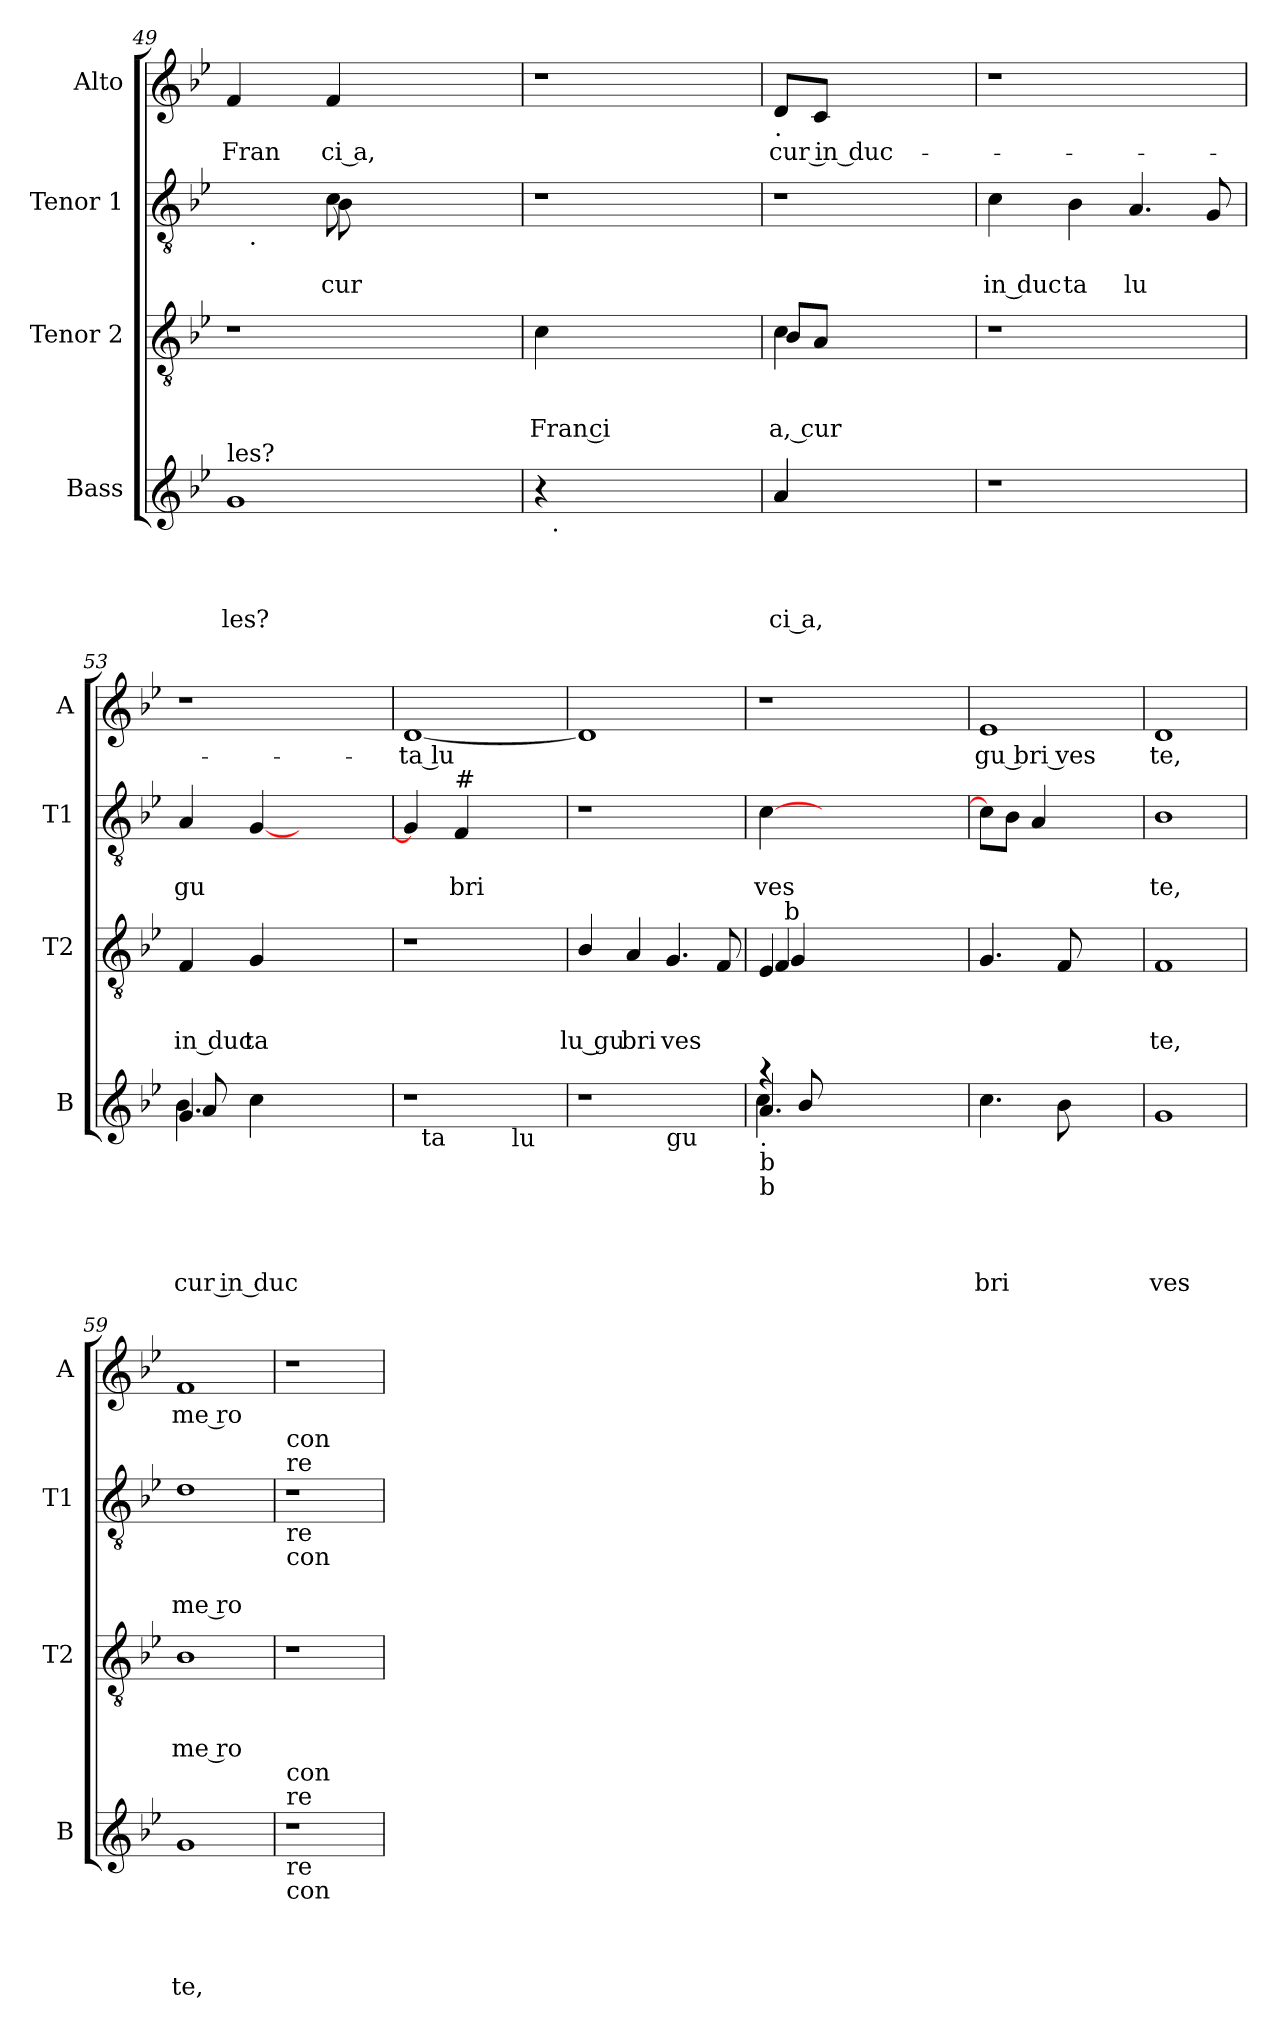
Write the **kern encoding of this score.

**kern	**text	**text	**text	**text	**kern	**text	**text	**text	**kern	**text	**text	**kern	**text
*part4	*part4	*part4	*part4	*part4	*part3	*part3	*part3	*part3	*part2	*part2	*part2	*part1	*part1
*staff4	*staff4	*staff4	*staff4	*staff4	*staff3	*staff3	*staff3	*staff3	*staff2	*staff2	*staff2	*staff1	*staff1
*I"Bass	*	*	*	*	*I"Tenor 2	*	*	*	*I"Tenor 1	*	*	*I"Alto	*
*I'B	*	*	*	*	*I'T2	*	*	*	*I'T1	*	*	*I'A	*
*clefG2	*	*	*	*	*clefGv2	*	*	*	*clefGv2	*	*	*clefG2	*
*ITrd1c2	*	*	*	*	*	*	*	*	*	*	*	*	*
*k[b-e-a-d-]	*	*	*	*	*k[b-e-]	*	*	*	*k[b-e-]	*	*	*k[b-e-]	*
*A-:	*	*	*	*	*B-:	*	*	*	*B-:	*	*	*B-:	*
=49	=49	=49	=49	=49	=49	=49	=49	=49	=49	=49	=49	=49	=49
!LO:TX:a:t=les?	!	!	!	!	!	!	!	!	!	!	!	!	!
!	!	!	!	!LO:LY:b	!	!	!	!	!	!	!	!	!LO:LY:b:rj
*	*	*	*	*	*	*	*	*	*^	*	*	*	*
1f	.	.	.	les?	1r	.	.	.	32.ryy	4ryy	.	.	4f/	Fran
!	!	!	!	!	!	!	!	!	!LO:TX:b:t=.	!	!	!	!	!
.	.	.	.	.	.	.	.	.	8ryy	.	.	.	.	.
.	.	.	.	.	.	.	.	.	16ryy	.	.	.	.	.
.	.	.	.	.	.	.	.	.	64ryy	.	.	.	.	.
!	!	!	!	!	!	!	!	!	!	!	!	!LO:LY:b:rj	!	!LO:LY:b
.	.	.	.	.	.	.	.	.	8c\	8B-\	.	cur	4f/	ci a,
.	.	.	.	.	.	.	.	.	2ryy	2ryy	.	.	.	.
.	.	.	.	.	.	.	.	.	.	.	.	.	2ryy	.
.	.	.	.	.	.	.	.	.	8ryy	8ryy	.	.	.	.
!!LO:LB:g=z
=50	=50	=50	=50	=50	=50	=50	=50	=50	=50	=50	=50	=50	=50	=50
!	!	!	!	!	!	!	!	!LO:LY:b:rj	!	!	!	!	!	!
*^	*	*	*	*	*	*	*	*	*v	*v	*	*	*	*
4r	32ryy	.	.	.	.	4c\	.	.	Fran ci	1r	.	.	1r	.
!	!LO:TX:b:t=.	!	!	!	!	!	!	!	!	!	!	!	!	!
.	2ryy	.	.	.	.	.	.	.	.	.	.	.	.	.
2.ryy	.	.	.	.	.	2.ryy	.	.	.	.	.	.	.	.
.	4...ryy	.	.	.	.	.	.	.	.	.	.	.	.	.
=51	=51	=51	=51	=51	=51	=51	=51	=51	=51	=51	=51	=51	=51	=51
!	!	!	!	!	!	!	!	!	!	!	!	!	!LO:TX:b:t=.	!
!	!	!	!	!	!LO:LY:b:rj	!	!	!	!	!	!	!	!	!
!	!	!	!	!	!LO:LY:b	!	!	!	!LO:LY:b:rj	!	!	!	!	!LO:LY:b:rj
*	*	*	*	*	*	*^	*	*	*	*	*	*	*	*
4g/	4g/	.	.	.	ci a,	4c\	8B-/L	.	.	a, cur	1r	.	.	8d/L	cur in duc-
.	.	.	.	.	.	.	8A/J	.	.	.	.	.	.	8c/J	.
2.ryy	2.ryy	.	.	.	.	2.ryy	2.ryy	.	.	.	.	.	.	2.ryy	.
=52	=52	=52	=52	=52	=52	=52	=52	=52	=52	=52	=52	=52	=52	=52	=52
!	!	!	!	!	!	!	!	!	!	!	!	!	!LO:LY:b:rj	!	!
*v	*v	*	*	*	*	*	*	*	*	*	*	*	*	*	*
*	*	*	*	*	*v	*v	*	*	*	*	*	*	*	*
1r	.	.	.	.	1r	.	.	.	4c\	.	in duc	1r	.
!	!	!	!	!	!	!	!	!	!	!	!LO:LY:b	!	!
.	.	.	.	.	.	.	.	.	4B-\	.	ta	.	.
!	!	!	!	!	!	!	!	!	!	!	!LO:LY:b	!	!
.	.	.	.	.	.	.	.	.	4.A/	.	lu	.	.
.	.	.	.	.	.	.	.	.	8G/	.	.	.	.
=53	=53	=53	=53	=53	=53	=53	=53	=53	=53	=53	=53	=53	=53
!	!	!	!	!LO:LY:b:rj	!	!	!	!LO:LY:b	!	!	!LO:LY:b	!	!
*^	*	*	*	*	*	*	*	*	*	*	*	*	*
*	*^	*	*	*	*	*	*	*	*	*	*	*	*	*
4.f/	8g/	4a-\	.	.	.	cur in duc	4F/	.	.	in duc	4A/	.	gu	1r	.
.	2ryy	.	.	.	.	.	.	.	.	.	.	.	.	.	.
!	!	!	!	!	!	!	!	!	!	!LO:LY:b	!	!	!	!	!
.	.	4b-\	.	.	.	.	4G/	.	.	ta	[<4G/	.	.	.	.
2ryy	.	.	.	.	.	.	.	.	.	.	.	.	.	.	.
.	.	2ryy	.	.	.	.	2ryy	.	.	.	2ryy	.	.	.	.
.	4.ryy	.	.	.	.	.	.	.	.	.	.	.	.	.	.
8ryy	.	.	.	.	.	.	.	.	.	.	.	.	.	.	.
=54	=54	=54	=54	=54	=54	=54	=54	=54	=54	=54	=54	=54	=54	=54	=54
!	!	!	!	!	!	!	!	!	!	!	!	!	!	!	!LO:LY:b:rj
1r	16ryy	2ryy	.	.	.	.	1r	.	.	.	4G/]	.	.	[<1d	-ta lu
!	!LO:TX:b:t=ta	!	!	!	!	!	!	!	!	!	!	!	!	!	!
.	2...ryy	.	.	.	.	.	.	.	.	.	.	.	.	.	.
!	!	!	!	!	!	!	!	!	!	!	!LO:TX:a:t=#	!	!	!	!
!	!	!	!	!	!	!	!	!	!	!	!	!	!LO:LY:b	!	!
.	.	.	.	.	.	.	.	.	.	.	4F/	.	bri	.	.
.	.	16ryy	.	.	.	.	.	.	.	.	2ryy	.	.	.	.
!	!	!LO:TX:b:t=lu	!	!	!	!	!	!	!	!	!	!	!	!	!
.	.	4..ryy	.	.	.	.	.	.	.	.	.	.	.	.	.
=55	=55	=55	=55	=55	=55	=55	=55	=55	=55	=55	=55	=55	=55	=55	=55
!	!	!	!	!	!	!	!	!	!	!LO:LY:b:rj	!	!	!	!	!
*	*v	*v	*	*	*	*	*	*	*	*	*	*	*	*	*
1r	2ryy	.	.	.	.	4B-/	.	.	lu gu	1r	.	.	1d]	.
!	!	!	!	!	!	!	!	!	!LO:LY:b	!	!	!	!	!
.	.	.	.	.	.	4A/	.	.	bri	.	.	.	.	.
!	!LO:TX:b:t=gu	!	!	!	!	!	!	!	!	!	!	!	!	!
!	!	!	!	!	!	!	!	!	!LO:LY:b	!	!	!	!	!
.	2ryy	.	.	.	.	4.G/	.	.	ves	.	.	.	.	.
.	.	.	.	.	.	8F/	.	.	.	.	.	.	.	.
!!LO:LB:g=z
=56	=56	=56	=56	=56	=56	=56	=56	=56	=56	=56	=56	=56	=56	=56
*^	*	*	*	*	*	*^	*	*	*	*	*	*	*	*
*	*	*^	*	*	*	*	*	*^	*	*	*	*	*	*	*	*
*	*	*	*	*	*	*	*	*	*	*^	*	*	*	*	*	*	*	*
!LO:TX:b:t=.	!	!	!	!	!	!	!	!	!	!	!	!	!	!	!	!	!	!	!
!LO:TX:b:t=b	!	!	!	!	!	!	!	!	!	!	!	!	!	!	!	!	!	!	!
!LO:TX:b:t=b	!	!	!	!	!	!	!	!	!	!	!	!	!	!	!	!	!	!	!
!	!	!	!	!	!	!	!	!	!	!	!	!	!	!	!	!	!LO:LY:b:rj	!	!
4raa	4.g/	8ryy	4b-\	.	.	.	.	16ryy	4E-/	4F/	4G/	.	.	.	[>4c\	.	ves	1r	.
.	.	.	.	.	.	.	.	64ryy	.	.	.	.	.	.	.	.	.	.	.
!	!	!	!	!	!	!	!	!LO:TX:a:t=b	!	!	!	!	!	!	!	!	!	!	!
.	.	.	.	.	.	.	.	2.ryy	.	.	.	.	.	.	.	.	.	.	.
.	.	8a-/	.	.	.	.	.	.	.	.	.	.	.	.	.	.	.	.	.
2ryy	.	2ryy	2ryy	.	.	.	.	.	2.ryy	2.ryy	2.ryy	.	.	.	2.ryy	.	.	.	.
.	2ryy	.	.	.	.	.	.	.	.	.	.	.	.	.	.	.	.	.	.
8ryy	.	8ryy	8ryy	.	.	.	.	.	.	.	.	.	.	.	.	.	.	.	.
.	.	.	.	.	.	.	.	8ryy	.	.	.	.	.	.	.	.	.	.	.
8ryy	8ryy	8ryy	8ryy	.	.	.	.	.	.	.	.	.	.	.	.	.	.	.	.
.	.	.	.	.	.	.	.	32.ryy	.	.	.	.	.	.	.	.	.	.	.
*v	*v	*v	*v	*	*	*	*	*	*	*	*	*	*	*	*	*	*	*	*
*	*	*	*	*	*v	*v	*v	*v	*	*	*	*	*	*	*	*
=57	=57	=57	=57	=57	=57	=57	=57	=57	=57	=57	=57	=57	=57
!	!	!	!	!LO:LY:b	!	!	!	!	!	!	!	!	!LO:LY:b:rj
4.b-\	.	.	.	bri	4.G/	.	.	.	8c\L]	.	.	1e-	gu bri ves
.	.	.	.	.	.	.	.	.	8B-\J	.	.	.	.
.	.	.	.	.	.	.	.	.	4A/	.	.	.	.
8a-\	.	.	.	.	8F/	.	.	.	.	.	.	.	.
2ryy	.	.	.	.	2ryy	.	.	.	2ryy	.	.	.	.
=58	=58	=58	=58	=58	=58	=58	=58	=58	=58	=58	=58	=58	=58
!	!	!	!	!LO:LY:b	!	!	!	!LO:LY:b	!	!	!LO:LY:b	!	!LO:LY:b
1f	.	.	.	ves	1F	.	.	te,	1B-	.	te,	1d	te,
=59	=59	=59	=59	=59	=59	=59	=59	=59	=59	=59	=59	=59	=59
!	!	!	!	!LO:LY:b:rj	!	!	!	!LO:LY:b:rj	!	!	!LO:LY:b:rj	!	!LO:LY:b:rj
1f	.	.	.	te,	1B-	.	.	me ro	1d	.	me ro	1f	me ro
=60	=60	=60	=60	=60	=60	=60	=60	=60	=60	=60	=60	=60	=60
!	!	!	!	!	!	!	!	!	!LO:TX:b:t=re	!	!	!	!
!	!	!	!	!	!	!	!	!	!LO:TX:a:t=re	!	!	!	!
!	!	!	!	!	!	!	!	!	!LO:TX:b:t=con	!	!	!	!
!	!	!	!	!	!	!	!	!	!LO:TX:a:t=con	!	!	!	!
!LO:TX:b:t=re	!	!	!	!	!	!	!	!	!	!	!	!	!
!LO:TX:a:t=re	!	!	!	!	!	!	!	!	!	!	!	!	!
!LO:TX:b:t=con	!	!	!	!	!	!	!	!	!	!	!	!	!
!LO:TX:a:t=con	!	!	!	!	!	!	!	!	!	!	!	!	!
1r	.	.	.	.	1r	.	.	.	1r	.	.	1r	.
=	=	=	=	=	=	=	=	=	=	=	=	=	=
*-	*-	*-	*-	*-	*-	*-	*-	*-	*-	*-	*-	*-	*-
